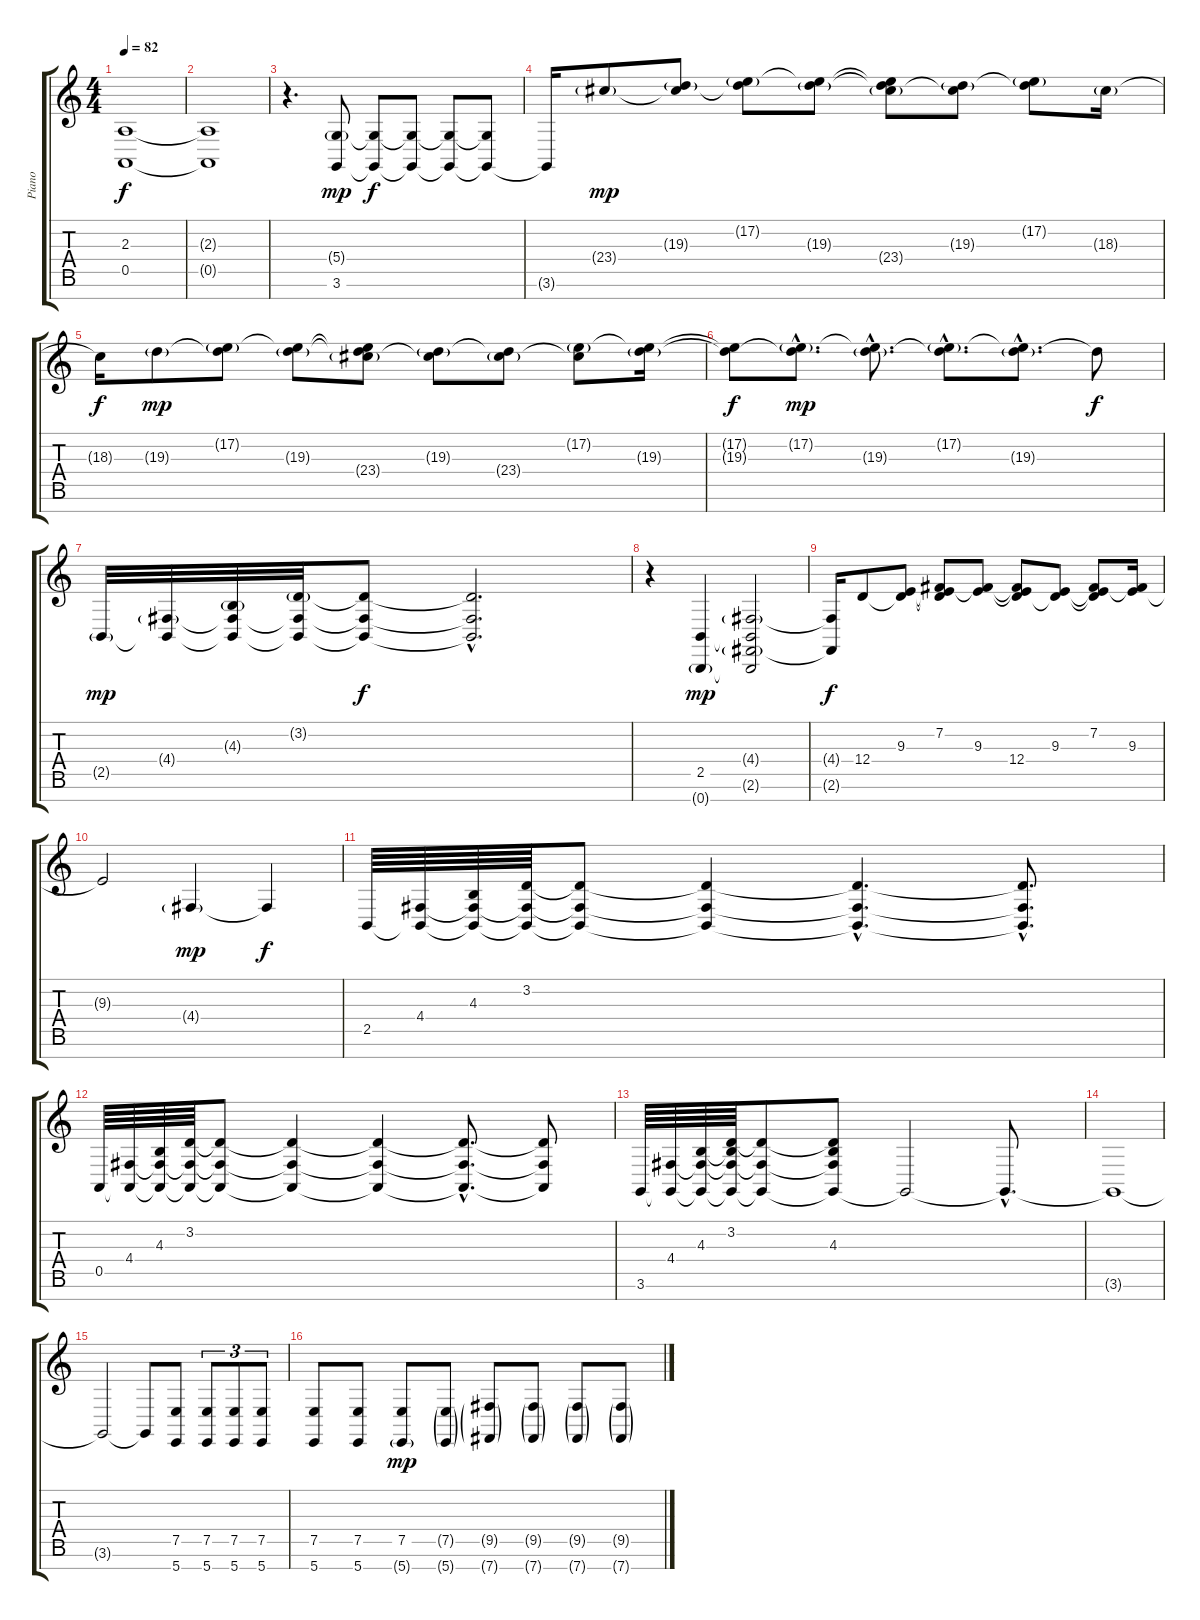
\track ("  Piano    (Mão Esquerda)" "  Piano   ") {instrument acousticgrandpiano}
\staff {score tabs}
\tuning (E4 B3 G3 D3 A2 E2 B1) {hide}
\ts (4 4)
\tempo 82
\clef g2
\ks c
(2.3{t} 0.5{t}).1{dy f} |
(2.3{t} 0.5{t}).1 |
r.4{d} (5.4{g} 3.6).8{dy mp} (5.4{t} 3.6{t}).8{dy f} (5.4{t} 3.6{t}).8 (5.4{t} 3.6{t}).8 (5.4{t} 3.6{t}).8 |
3.6{t}.16 23.4{g}.8{dy mp} (19.3{g} 23.4{t}).8 (17.2{g} 19.3{t}).8 (17.2{t} 19.3{g}).8 (17.2{t} 19.3{t} 23.4{g}).8 (19.3{g} 23.4{t}).8 (17.2{g} 19.3{t}).8 18.3{g}.16 |
18.3{t}.16{dy f} 19.3{g}.8{dy mp} (17.2{g} 19.3{t}).8 (17.2{t} 19.3{g}).8 (17.2{t} 19.3{t} 23.4{g}).8 (19.3{g} 23.4{t}).8 (19.3{t} 23.4{g}).8 (17.2{g} 23.4{t}).8 (17.2{t} 19.3{g}).16 |
(17.2{t} 19.3{t}).8{dy f} (17.2{g hac} 19.3{hac t}).8{d dy mp} (17.2{hac t} 19.3{g hac}).8{d} (17.2{g hac} 19.3{hac t}).8{d} (17.2{hac t} 19.3{g hac}).8{d} 19.3{t}.8{dy f} |
2.5{g}.32{dy mp} (4.4{g} 2.5{t}).32 (4.3{g} 4.4{t} 2.5{t}).32 (3.2{g} 4.4{t} 2.5{t}).32 (3.2{t} 4.4{t} 2.5{t}).8{dy f} (3.2{hac t} 4.4{hac t} 2.5{hac t}).2{d} |
r.4 (2.5 0.7{g}).4{dy mp} (4.4{g} 2.5{t} 2.6{g} 0.7{t}).2 |
(4.4{t} 2.6{t}).16{dy f} 12.4.8 (9.3 12.4{t}).8 (7.2 9.3{t} 12.4{t}).8 (7.2{t} 9.3).8 (7.2{t} 9.3{t} 12.4).8 (9.3 12.4{t}).8 (7.2 9.3{t} 12.4{t}).8 (7.2{t} 9.3).16 |
9.3{t}.2 4.4{g}.4{dy mp} 4.4{t}.4{dy f} |
2.5.64 (4.4 2.5{t}).64 (4.3 4.4{t} 2.5{t}).64 (3.2 4.4{t} 2.5{t}).64 (3.2{t} 4.4{t} 2.5{t}).8 (3.2{t} 4.4{t} 2.5{t}).4 (3.2{hac t} 4.4{hac t} 2.5{hac t}).4{d} (3.2{hac t} 4.4{hac t} 2.5{hac t}).8{d} |
0.5.64 (4.4 0.5{t}).64 (4.3 4.4{t} 0.5{t}).64 (3.2 4.4{t} 0.5{t}).64 (3.2{t} 4.4{t} 0.5{t}).8 (3.2{t} 4.4{t} 0.5{t}).4 (3.2{t} 4.4{t} 0.5{t}).4 (3.2{hac t} 4.4{hac t} 0.5{hac t}).8{d} (3.2{t} 4.4{t} 0.5{t}).8 |
3.6.64 (4.4 3.6{t}).64 (4.3 4.4{t} 3.6{t}).64 (3.2 4.3{t} 4.4{t} 3.6{t}).64 (3.2{t} 4.4{t} 3.6{t}).8 (3.2{t} 4.3 4.4{t} 3.6{t}).8 3.6{t}.2 3.6{hac t}.8{d} |
3.6{t}.1 |
3.6{t}.2 3.6{t}.8 (7.5 5.7).8 (7.5 5.7).8{tu (3 2)} (7.5 5.7).8{tu (3 2)} (7.5 5.7).8{tu (3 2)} |
(7.5 5.7).8 (7.5 5.7).8 (7.5 5.7{g}).8{dy mp} (7.5{g} 5.7{g}).8 (9.5{g} 7.7{g}).8 (9.5{g} 7.7{g}).8 (9.5{g} 7.7{g}).8 (9.5{g} 7.7{g}).8
